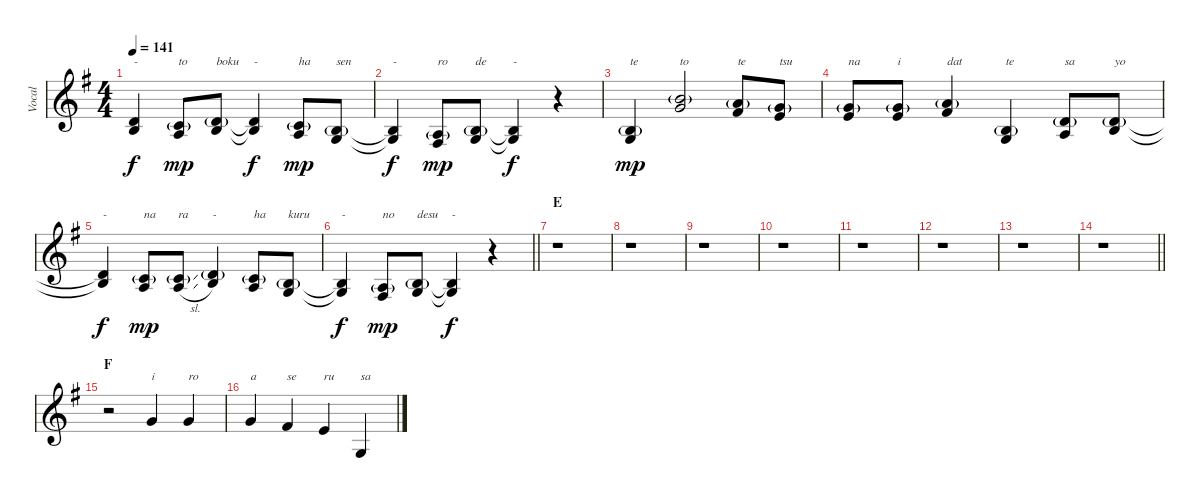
\track ("Vocal" "Vocal") {instrument clarinet}
\staff {score}
\tuning (E4 B3 G3 D3 A2 E2) {hide}
\ts (4 4)
\tempo 141
\clef g2
\ks g
(3.2{t} 4.3{t}).4{txt "-" dy f} (1.2{g} 2.3).8{txt "to" dy mp} (3.2{g} 4.3).8{txt "boku"} (3.2{t} 4.3{t}).4{txt "-" dy f} (1.2{g} 2.3).8{txt "ha" dy mp} (0.2{g} 0.3).8{txt "sen"} |
(0.2{t} 0.3{t}).4{txt "-" dy f} (2.3{g} 4.4).8{txt "ro" dy mp} (0.2{g} 0.3).8{txt "de"} (0.2{t} 0.3{t}).4{txt "-" dy f} r.4 |
(0.2{g} 0.3).4{txt "te" dy mp} (7.1{g} 8.2).2{txt "to"} (5.1{g} 7.2).8{txt "te"} (3.1{g} 5.2).8{txt "tsu"} |
(3.1{g} 5.2).8{txt "na"} (3.1{g} 5.2).8{txt "i"} (5.1{g} 7.2).4{txt "dat"} (0.2{g} 0.3).4{txt "te"} (3.2{g} 2.3).8{txt "sa"} (3.2{g} 4.3).8{txt "yo"} |
(3.2{t} 4.3{t}).4{txt "-" dy f} (1.2{g} 2.3).8{txt "na" dy mp} (1.2{sl g} 2.3{sl}).8{txt "ra"} (3.2{g} 4.3).4{txt "-"} (1.2{g} 2.3).8{txt "ha"} (0.2{g} 0.3).8{txt "kuru"} |
\barLineRight lightlight
(0.2{t} 0.3{t}).4{txt "-" dy f} (2.3{g} 4.4).8{txt "no" dy mp} (0.2{g} 0.3).8{txt "desu"} (0.2{t} 0.3{t}).4{txt "-" dy f} r.4 |
\section ("" "E")
r.1 |
r.1 |
r.1 |
r.1 |
r.1 |
r.1 |
r.1 |
\barLineRight lightlight
r.1 |
\section ("" "F")
r.2 3.1.4{txt "i"} 3.1.4{txt "ro"} |
3.1.4{txt "a"} 2.1.4{txt "se"} 0.1.4{txt "ru"} 0.3.4{txt "sa"}
